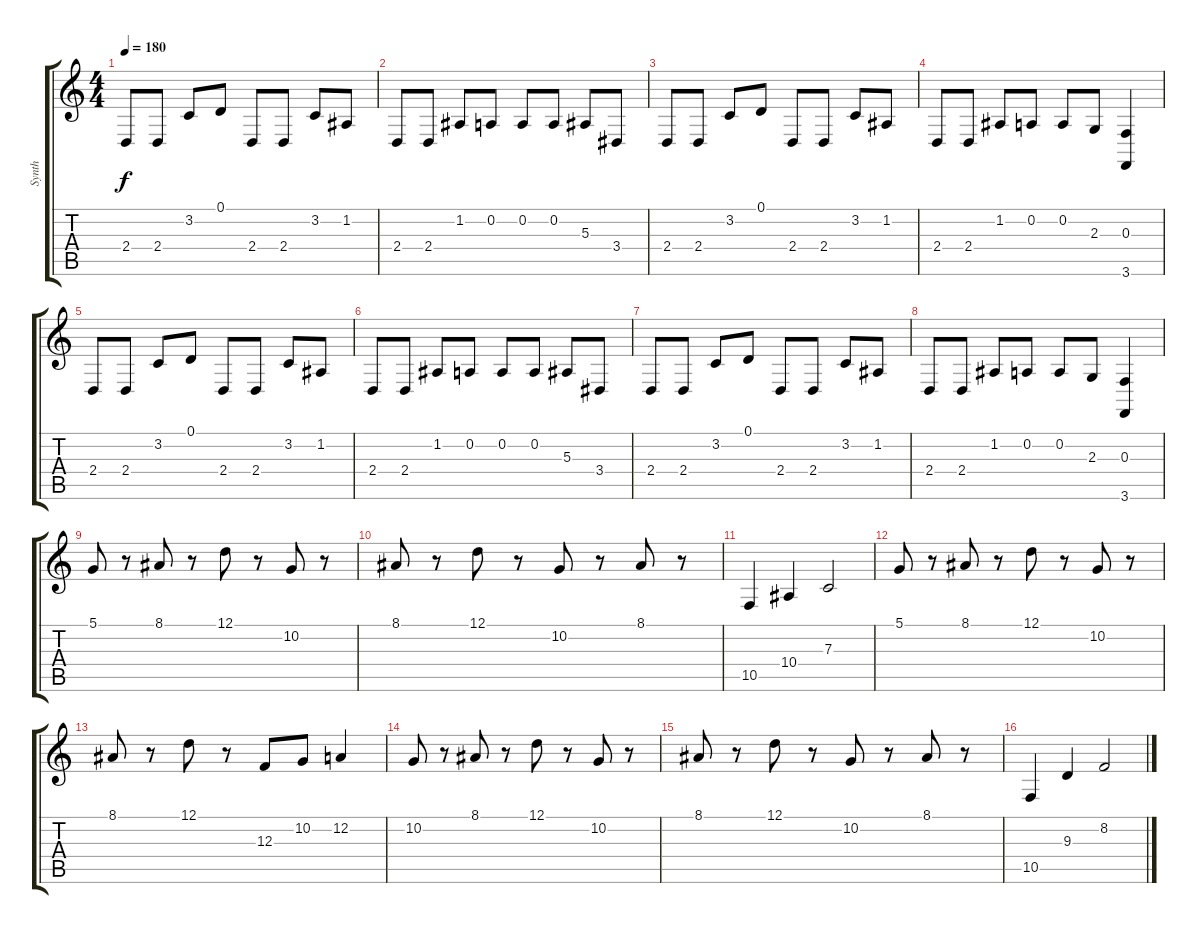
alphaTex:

\track ("Synth" "Synth") {instrument harpsichord}
\staff {score tabs}
\tuning (D4 A3 F3 C3 G2 D2) {hide}
\ts (4 4)
\tempo 180
\clef g2
\ks c
2.4.8{dy f} 2.4.8 3.2.8 0.1.8 2.4.8 2.4.8 3.2.8 1.2.8 |
2.4.8 2.4.8 1.2.8 0.2.8 0.2.8 0.2.8 5.3.8 3.4.8 |
2.4.8 2.4.8 3.2.8 0.1.8 2.4.8 2.4.8 3.2.8 1.2.8 |
2.4.8 2.4.8 1.2.8 0.2.8 0.2.8 2.3.8 (0.3 3.6).4 |
2.4.8 2.4.8 3.2.8 0.1.8 2.4.8 2.4.8 3.2.8 1.2.8 |
2.4.8 2.4.8 1.2.8 0.2.8 0.2.8 0.2.8 5.3.8 3.4.8 |
2.4.8 2.4.8 3.2.8 0.1.8 2.4.8 2.4.8 3.2.8 1.2.8 |
2.4.8 2.4.8 1.2.8 0.2.8 0.2.8 2.3.8 (0.3 3.6).4 |
5.1.8{instrument stringensemble1} r.8 8.1.8 r.8 12.1.8 r.8 10.2.8 r.8 |
8.1.8 r.8 12.1.8 r.8 10.2.8 r.8 8.1.8 r.8 |
10.5.4 10.4.4 7.3.2 |
5.1.8 r.8 8.1.8 r.8 12.1.8 r.8 10.2.8 r.8 |
8.1.8 r.8 12.1.8 r.8 12.3.8 10.2.8 12.2.4 |
10.2.8 r.8 8.1.8 r.8 12.1.8 r.8 10.2.8 r.8 |
8.1.8 r.8 12.1.8 r.8 10.2.8 r.8 8.1.8 r.8 |
10.5.4 9.3.4 8.2.2
